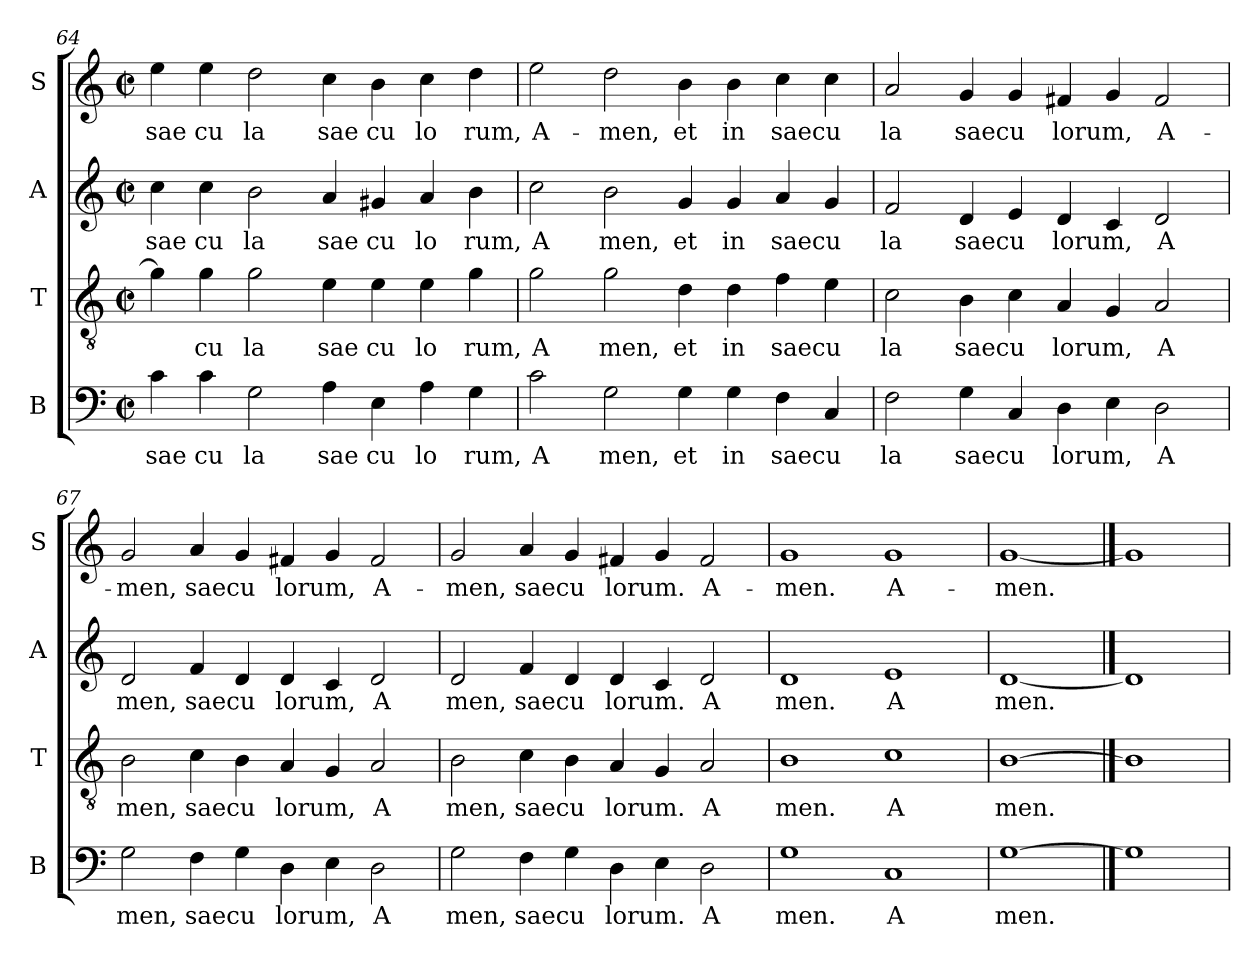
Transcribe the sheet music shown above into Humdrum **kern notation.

**kern	**text	**kern	**text	**kern	**text	**kern	**text
*part4	*part4	*part3	*part3	*part2	*part2	*part1	*part1
*staff4	*staff4	*staff3	*staff3	*staff2	*staff2	*staff1	*staff1
*I"B	*	*I"T	*	*I"A	*	*I"S	*
*I'B	*	*I'T	*	*I'A	*	*I'S	*
*clefF4	*	*clefGv2	*	*clefG2	*	*clefG2	*
*k[]	*	*k[]	*	*k[]	*	*k[]	*
*C:	*	*C:	*	*C:	*	*C:	*
*M2/2	*	*M2/2	*	*M2/2	*	*M2/2	*
*met(c|)	*	*met(c|)	*	*met(c|)	*	*met(c|)	*
=64	=64	=64	=64	=64	=64	=64	=64
!	!LO:LY:b:cj	!	!LO:LY:b:cj	!	!LO:LY:b:cj	!	!LO:LY:b:cj
4c\	sae	4g\]	.	4cc\	sae	4ee\	sae
!	!LO:LY:b:cj	!	!LO:LY:b:cj	!	!LO:LY:b:cj	!	!LO:LY:b:cj
4c\	cu	4g\	cu	4cc\	cu	4ee\	cu
!	!LO:LY:b:cj	!	!LO:LY:b:cj	!	!LO:LY:b:cj	!	!LO:LY:b:cj
2G\	la	2g\	la	2b\	la	2dd\	la
!	!LO:LY:b:cj	!	!LO:LY:b:cj	!	!LO:LY:b:cj	!	!LO:LY:b:cj
4A\	sae	4e\	sae	4a/	sae	4cc\	sae
!	!LO:LY:b:cj	!	!LO:LY:b:cj	!	!LO:LY:b:cj	!	!LO:LY:b:cj
4E\	cu	4e\	cu	4g#X/	cu	4b\	cu
!	!LO:LY:b:cj	!	!LO:LY:b:cj	!	!LO:LY:b:cj	!	!LO:LY:b:cj
4A\	lo	4e\	lo	4a/	lo	4cc\	lo
!	!LO:LY:b:cj	!	!LO:LY:b:cj	!	!LO:LY:b:cj	!	!LO:LY:b:cj
4G\	rum,	4g\	rum,	4b\	rum,	4dd\	rum,
!!LO:PB:g=z
=65	=65	=65	=65	=65	=65	=65	=65
!	!LO:LY:b:cj	!	!LO:LY:b:cj	!	!LO:LY:b:cj	!	!LO:LY:b:cj
2c\	A	2g\	A	2cc\	A	2ee\	A-
!	!LO:LY:b:cj	!	!LO:LY:b:cj	!	!LO:LY:b:cj	!	!LO:LY:b:cj
2G\	men,	2g\	men,	2b\	men,	2dd\	-men,
!	!LO:LY:b:cj	!	!LO:LY:b:cj	!	!LO:LY:b:cj	!	!LO:LY:b:cj
4G\	et	4d\	et	4g/	et	4b\	et
!	!LO:LY:b:cj	!	!LO:LY:b:cj	!	!LO:LY:b:cj	!	!LO:LY:b:cj
4G\	in	4d\	in	4g/	in	4b\	in
!	!LO:LY:b:cj	!	!LO:LY:b:cj	!	!LO:LY:b:cj	!	!LO:LY:b:cj
4F\	saecu	4f\	saecu	4a/	saecu	4cc\	saecu-
!	!LO:LY:b:cj	!	!LO:LY:b:cj	!	!LO:LY:b:cj	!	!LO:LY:b:cj
4C/	.	4e\	.	4g/	.	4cc\	--
=66	=66	=66	=66	=66	=66	=66	=66
!	!LO:LY:b:cj	!	!LO:LY:b:cj	!	!LO:LY:b:cj	!	!LO:LY:b:cj
2F\	la	2c\	la	2f/	la	2a/	-la
!	!LO:LY:b:cj	!	!LO:LY:b:cj	!	!LO:LY:b:cj	!	!LO:LY:b:cj
4G\	saecu	4B\	saecu	4d/	saecu	4g/	saecu-
!	!LO:LY:b:cj	!	!LO:LY:b:cj	!	!LO:LY:b:cj	!	!LO:LY:b:cj
4C/	.	4c\	.	4e/	.	4g/	--
!	!LO:LY:b:cj	!	!LO:LY:b:cj	!	!LO:LY:b:cj	!	!LO:LY:b:cj
4D\	lorum,	4A/	lorum,	4d/	lorum,	4f#X/	-lorum,
!	!LO:LY:b:cj	!	!LO:LY:b:cj	!	!LO:LY:b:cj	!	!LO:LY:b:cj
4E\	.	4G/	.	4c/	.	4g/	.
!	!LO:LY:b:cj	!	!LO:LY:b:cj	!	!LO:LY:b:cj	!	!LO:LY:b:cj
2D\	A	2A/	A	2d/	A	2f#/	A-
=67	=67	=67	=67	=67	=67	=67	=67
!	!LO:LY:b:cj	!	!LO:LY:b:cj	!	!LO:LY:b:cj	!	!LO:LY:b:cj
2G\	men,	2B\	men,	2d/	men,	2g/	-men,
!	!LO:LY:b:cj	!	!LO:LY:b:cj	!	!LO:LY:b:cj	!	!LO:LY:b:cj
4F\	saecu	4c\	saecu	4f/	saecu	4a/	saecu-
!	!LO:LY:b:cj	!	!LO:LY:b:cj	!	!LO:LY:b:cj	!	!LO:LY:b:cj
4G\	.	4B\	.	4d/	.	4g/	--
!	!LO:LY:b:cj	!	!LO:LY:b:cj	!	!LO:LY:b:cj	!	!LO:LY:b:cj
4D\	lorum,	4A/	lorum,	4d/	lorum,	4f#X/	-lorum,
!	!LO:LY:b:cj	!	!LO:LY:b:cj	!	!LO:LY:b:cj	!	!LO:LY:b:cj
4E\	.	4G/	.	4c/	.	4g/	.
!	!LO:LY:b:cj	!	!LO:LY:b:cj	!	!LO:LY:b:cj	!	!LO:LY:b:cj
2D\	A	2A/	A	2d/	A	2f#/	A-
=68	=68	=68	=68	=68	=68	=68	=68
!	!LO:LY:b:cj	!	!LO:LY:b:cj	!	!LO:LY:b:cj	!	!LO:LY:b:cj
2G\	men,	2B\	men,	2d/	men,	2g/	-men,
!	!LO:LY:b:cj	!	!LO:LY:b:cj	!	!LO:LY:b:cj	!	!LO:LY:b:cj
4F\	saecu	4c\	saecu	4f/	saecu	4a/	saecu-
!	!LO:LY:b:cj	!	!LO:LY:b:cj	!	!LO:LY:b:cj	!	!LO:LY:b:cj
4G\	.	4B\	.	4d/	.	4g/	--
!	!LO:LY:b:cj	!	!LO:LY:b:cj	!	!LO:LY:b:cj	!	!LO:LY:b:cj
4D\	lorum.	4A/	lorum.	4d/	lorum.	4f#X/	-lorum.
!	!LO:LY:b:cj	!	!LO:LY:b:cj	!	!LO:LY:b:cj	!	!LO:LY:b:cj
4E\	.	4G/	.	4c/	.	4g/	.
!	!LO:LY:b:cj	!	!LO:LY:b:cj	!	!LO:LY:b:cj	!	!LO:LY:b:cj
2D\	A	2A/	A	2d/	A	2f#/	A-
=69	=69	=69	=69	=69	=69	=69	=69
!	!LO:LY:b:cj	!	!LO:LY:b:cj	!	!LO:LY:b:cj	!	!LO:LY:b:cj
1G	men.	1B	men.	1d	men.	1g	-men.
!	!LO:LY:b:cj	!	!LO:LY:b:cj	!	!LO:LY:b:cj	!	!LO:LY:b:cj
1C	A	1c	A	1e	A	1g	A-
=70	=70	=70	=70	=70	=70	=70	=70
!	!LO:LY:b:cj	!	!LO:LY:b:cj	!	!LO:LY:b:cj	!	!LO:LY:b:cj
[1G	men.	[1B	men.	[1d	men.	[1g	-men.
==71	==71	==71	==71	==71	==71	==71	==71
1G]	.	1B]	.	1d]	.	1g]	.
=	=	=	=	=	=	=	=
*-	*-	*-	*-	*-	*-	*-	*-
